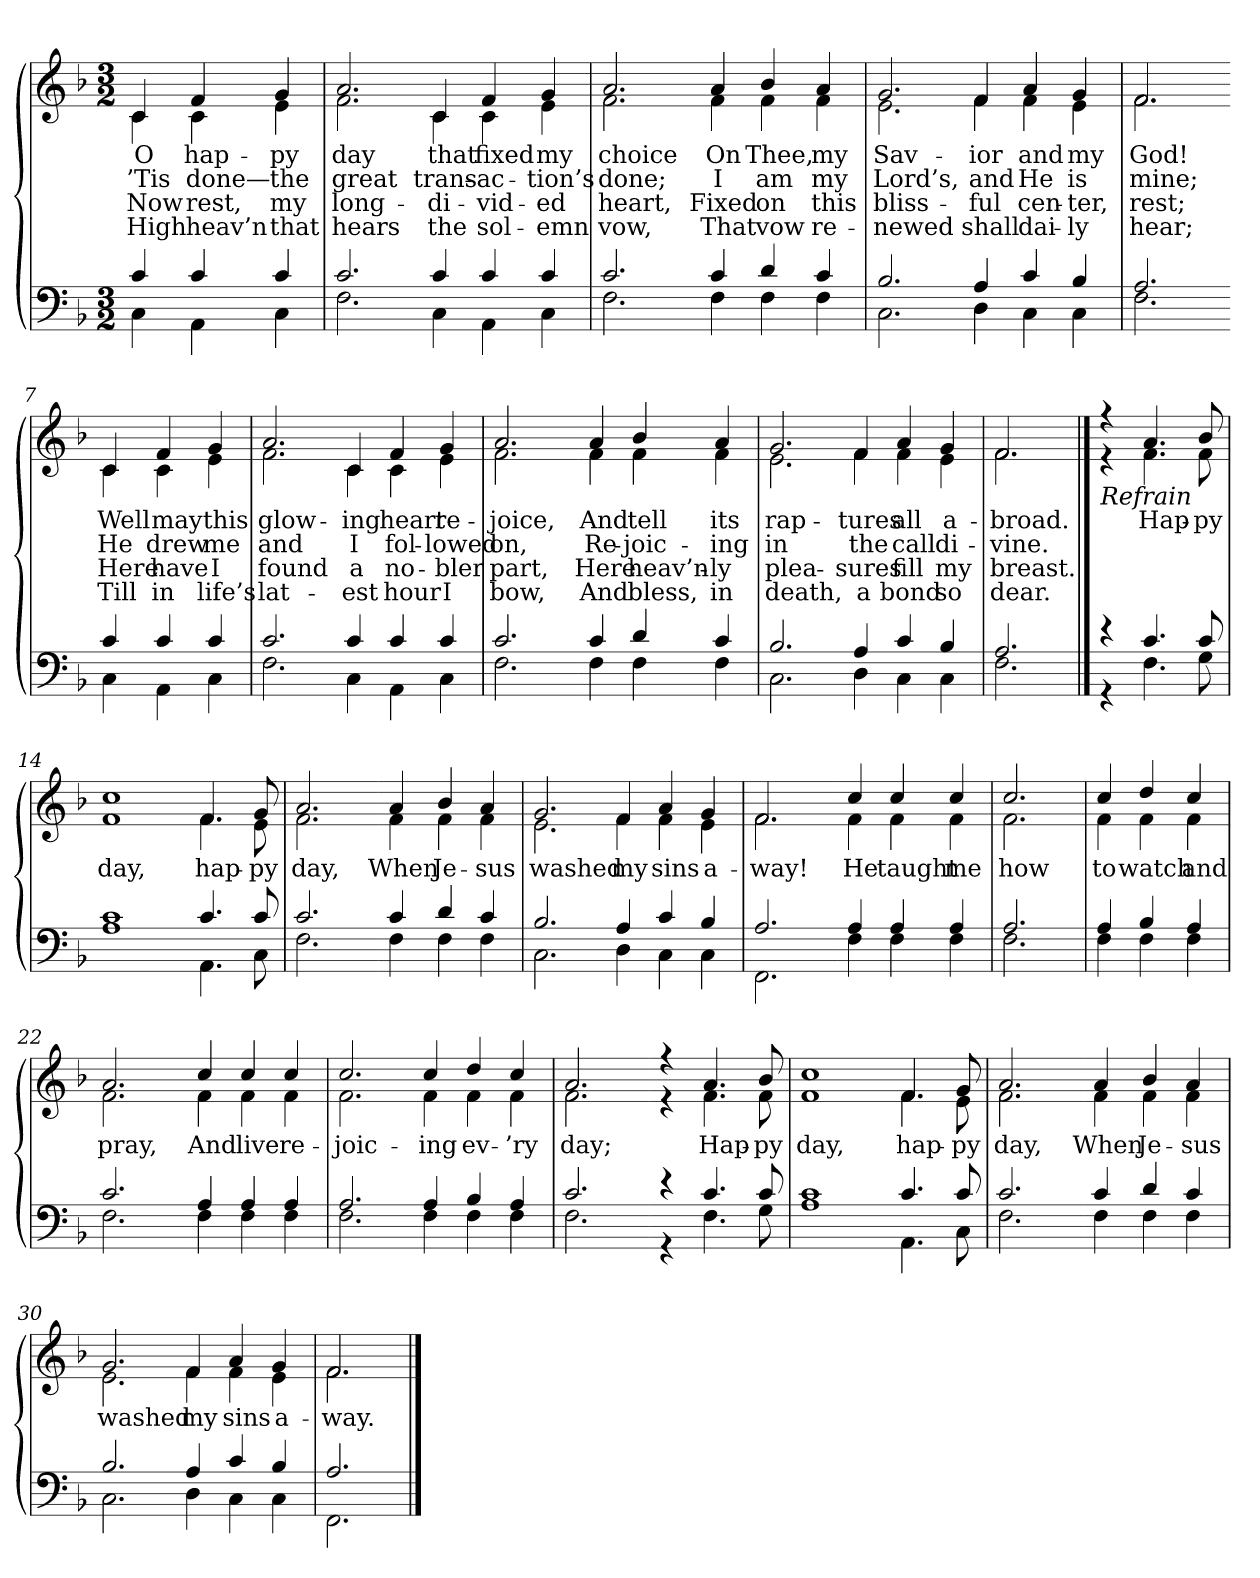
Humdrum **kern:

**kern	**kern	**text	**text	**text	**text
*part2	*part1	*part1	*part1	*part1	*part1
*staff2	*staff1	*staff1	*staff1	*staff1	*staff1
*clefF4	*clefG2	*	*	*	*
*k[b-]	*k[b-]	*	*	*	*
*M3/2	*M3/2	*	*	*	*
=1	=1	=1	=1	=1	=1
*^	*	*	*	*	*
!	!	!LO:TX:b:i:t=Verse	!	!	!	!
!	!	!	!LO:LY:b	!LO:LY:b	!LO:LY:b	!LO:LY:b
*	*	*^	*	*	*	*
4c/	4C\	4c/	4c\	O	’Tis	Now	High
!	!	!	!	!LO:LY:b	!LO:LY:b	!LO:LY:b	!LO:LY:b
4c/	4AA\	4f/	4c\	hap-	done—	rest,	heav’n
!	!	!	!	!LO:LY:b	!LO:LY:b	!LO:LY:b	!LO:LY:b
4c/	4C\	4g/	4e\	-py	the	my	that
=2	=2	=2	=2	=2	=2	=2	=2
!	!	!	!	!LO:LY:b	!LO:LY:b	!LO:LY:b	!LO:LY:b
2.c/	2.F\	2.a/	2.f\	day	great	long-	hears
!	!	!	!	!LO:LY:b	!LO:LY:b	!LO:LY:b	!LO:LY:b
4c/	4C\	4c/	4c\	that	trans-	-di-	the
!	!	!	!	!LO:LY:b	!LO:LY:b	!LO:LY:b	!LO:LY:b
4c/	4AA\	4f/	4c\	fixed	-ac-	-vid-	sol-
!	!	!	!	!LO:LY:b	!LO:LY:b	!LO:LY:b	!LO:LY:b
4c/	4C\	4g/	4e\	my	-tion’s	-ed	-emn
=3	=3	=3	=3	=3	=3	=3	=3
!	!	!	!	!LO:LY:b	!LO:LY:b	!LO:LY:b	!LO:LY:b
2.c/	2.F\	2.a/	2.f\	choice	done;	heart,	vow,
!!LO:LB:g=z	!!
=4-	=4-	=4-	=4-	=4-	=4-	=4-	=4-
!	!	!	!	!LO:LY:b	!LO:LY:b	!LO:LY:b	!LO:LY:b
4c/	4F\	4a/	4f\	On	I	Fixed	That
!	!	!	!	!LO:LY:b	!LO:LY:b	!LO:LY:b	!LO:LY:b
4d/	4F\	4b-/	4f\	Thee,	am	on	vow
!	!	!	!	!LO:LY:b	!LO:LY:b	!LO:LY:b	!LO:LY:b
4c/	4F\	4a/	4f\	my	my	this	re-
=5	=5	=5	=5	=5	=5	=5	=5
!	!	!	!	!LO:LY:b	!LO:LY:b	!LO:LY:b	!LO:LY:b
2.B-/	2.C\	2.g/	2.e\	Sav-	Lord’s,	bliss-	-newed
!	!	!	!	!LO:LY:b	!LO:LY:b	!LO:LY:b	!LO:LY:b
4A/	4D\	4f/	4f\	-ior	and	-ful	shall
!	!	!	!	!LO:LY:b	!LO:LY:b	!LO:LY:b	!LO:LY:b
4c/	4C\	4a/	4f\	and	He	cen-	dai-
!	!	!	!	!LO:LY:b	!LO:LY:b	!LO:LY:b	!LO:LY:b
4B-/	4C\	4g/	4e\	my	is	-ter,	-ly
=6	=6	=6	=6	=6	=6	=6	=6
!	!	!	!	!LO:LY:b	!LO:LY:b	!LO:LY:b	!LO:LY:b
2.A/	2.F\	2.f/	2.f\	God!	mine;	rest;	hear;
!!LO:LB:g=z	!!
=7-	=7-	=7-	=7-	=7-	=7-	=7-	=7-
!	!	!	!	!LO:LY:b	!LO:LY:b	!LO:LY:b	!LO:LY:b
4c/	4C\	4c/	4c\	Well	He	Here	Till
!	!	!	!	!LO:LY:b	!LO:LY:b	!LO:LY:b	!LO:LY:b
4c/	4AA\	4f/	4c\	may	drew	have	in
!	!	!	!	!LO:LY:b	!LO:LY:b	!LO:LY:b	!LO:LY:b
4c/	4C\	4g/	4e\	this	me	I	life’s
=8	=8	=8	=8	=8	=8	=8	=8
!	!	!	!	!LO:LY:b	!LO:LY:b	!LO:LY:b	!LO:LY:b
2.c/	2.F\	2.a/	2.f\	glow-	and	found	lat-
!	!	!	!	!LO:LY:b	!LO:LY:b	!LO:LY:b	!LO:LY:b
4c/	4C\	4c/	4c\	-ing	I	a	-est
!	!	!	!	!LO:LY:b	!LO:LY:b	!LO:LY:b	!LO:LY:b
4c/	4AA\	4f/	4c\	heart	fol-	no-	hour
!	!	!	!	!LO:LY:b	!LO:LY:b	!LO:LY:b	!LO:LY:b
4c/	4C\	4g/	4e\	re-	-lowed	-bler	I
=9	=9	=9	=9	=9	=9	=9	=9
!	!	!	!	!LO:LY:b	!LO:LY:b	!LO:LY:b	!LO:LY:b
2.c/	2.F\	2.a/	2.f\	-joice,	on,	part,	bow,
!!LO:LB:g=z	!!
=10-	=10-	=10-	=10-	=10-	=10-	=10-	=10-
!	!	!	!	!LO:LY:b	!LO:LY:b	!LO:LY:b	!LO:LY:b
4c/	4F\	4a/	4f\	And	Re-	Here	And
!	!	!	!	!LO:LY:b	!LO:LY:b	!LO:LY:b	!LO:LY:b
4d/	4F\	4b-/	4f\	tell	-joic-	heav’n-	bless,
!	!	!	!	!LO:LY:b	!LO:LY:b	!LO:LY:b	!LO:LY:b
4c/	4F\	4a/	4f\	its	-ing	-ly	in
=11	=11	=11	=11	=11	=11	=11	=11
!	!	!	!	!LO:LY:b	!LO:LY:b	!LO:LY:b	!LO:LY:b
2.B-/	2.C\	2.g/	2.e\	rap-	in	plea-	death,
!	!	!	!	!LO:LY:b	!LO:LY:b	!LO:LY:b	!LO:LY:b
4A/	4D\	4f/	4f\	-tures	the	-sures	a
!	!	!	!	!LO:LY:b	!LO:LY:b	!LO:LY:b	!LO:LY:b
4c/	4C\	4a/	4f\	all	call	fill	bond
!	!	!	!	!LO:LY:b	!LO:LY:b	!LO:LY:b	!LO:LY:b
4B-/	4C\	4g/	4e\	a-	di-	my	so
=12	=12	=12	=12	=12	=12	=12	=12
!	!	!	!	!LO:LY:b	!LO:LY:b	!LO:LY:b	!LO:LY:b
2.A/	2.F\	2.f/	2.f\	-broad.	-vine.	breast.	dear.
!!LO:LB:g=z	!!
==13	==13	==13	==13	==13	==13	==13	==13
!	!	!LO:TX:b:i:t=Refrain	!	!	!	!	!
4r	4r	4r	4r	.	.	.	.
!	!	!	!	!LO:LY:b	!	!	!
4.c/	4.F\	4.a/	4.f\	Hap-	.	.	.
!	!	!	!	!LO:LY:b	!	!	!
8c/	8G\	8b-/	8f\	-py	.	.	.
=14	=14	=14	=14	=14	=14	=14	=14
!	!	!	!	!LO:LY:b	!	!	!
1c	1A	1cc	1f	day,	.	.	.
!	!	!	!	!LO:LY:b	!	!	!
4.c/	4.AA\	4.f/	4.f\	hap-	.	.	.
!	!	!	!	!LO:LY:b	!	!	!
8c/	8C\	8g/	8e\	-py	.	.	.
=15	=15	=15	=15	=15	=15	=15	=15
!	!	!	!	!LO:LY:b	!	!	!
2.c/	2.F\	2.a/	2.f\	day,	.	.	.
!!LO:LB:g=z	!!
=16-	=16-	=16-	=16-	=16-	=16-	=16-	=16-
!	!	!	!	!LO:LY:b	!	!	!
4c/	4F\	4a/	4f\	When	.	.	.
!	!	!	!	!LO:LY:b	!	!	!
4d/	4F\	4b-/	4f\	Je-	.	.	.
!	!	!	!	!LO:LY:b	!	!	!
4c/	4F\	4a/	4f\	-sus	.	.	.
=17	=17	=17	=17	=17	=17	=17	=17
!	!	!	!	!LO:LY:b	!	!	!
2.B-/	2.C\	2.g/	2.e\	washed	.	.	.
!	!	!	!	!LO:LY:b	!	!	!
4A/	4D\	4f/	4f\	my	.	.	.
!	!	!	!	!LO:LY:b	!	!	!
4c/	4C\	4a/	4f\	sins	.	.	.
!	!	!	!	!LO:LY:b	!	!	!
4B-/	4C\	4g/	4e\	a-	.	.	.
=18	=18	=18	=18	=18	=18	=18	=18
!	!	!	!	!LO:LY:b	!	!	!
2.A/	2.FF\	2.f/	2.f\	-way!	.	.	.
!!LO:LB:g=z	!!
=19-	=19-	=19-	=19-	=19-	=19-	=19-	=19-
!	!	!	!	!LO:LY:b	!	!	!
4A/	4F\	4cc/	4f\	He	.	.	.
!	!	!	!	!LO:LY:b	!	!	!
4A/	4F\	4cc/	4f\	taught	.	.	.
!	!	!	!	!LO:LY:b	!	!	!
4A/	4F\	4cc/	4f\	me	.	.	.
=20	=20	=20	=20	=20	=20	=20	=20
!	!	!	!	!LO:LY:b	!	!	!
2.A/	2.F\	2.cc/	2.f\	how	.	.	.
=21	=21	=21	=21	=21	=21	=21	=21
!	!	!	!	!LO:LY:b	!	!	!
4A/	4F\	4cc/	4f\	to	.	.	.
!	!	!	!	!LO:LY:b	!	!	!
4B-/	4F\	4dd/	4f\	watch	.	.	.
!	!	!	!	!LO:LY:b	!	!	!
4A/	4F\	4cc/	4f\	and	.	.	.
=22	=22	=22	=22	=22	=22	=22	=22
!	!	!	!	!LO:LY:b	!	!	!
2.c/	2.F\	2.a/	2.f\	pray,	.	.	.
!!LO:LB:g=z	!!
=23-	=23-	=23-	=23-	=23-	=23-	=23-	=23-
!	!	!	!	!LO:LY:b	!	!	!
4A/	4F\	4cc/	4f\	And	.	.	.
!	!	!	!	!LO:LY:b	!	!	!
4A/	4F\	4cc/	4f\	live	.	.	.
!	!	!	!	!LO:LY:b	!	!	!
4A/	4F\	4cc/	4f\	re-	.	.	.
=24	=24	=24	=24	=24	=24	=24	=24
!	!	!	!	!LO:LY:b	!	!	!
2.A/	2.F\	2.cc/	2.f\	-joic-	.	.	.
!	!	!	!	!LO:LY:b	!	!	!
4A/	4F\	4cc/	4f\	-ing	.	.	.
!	!	!	!	!LO:LY:b	!	!	!
4B-/	4F\	4dd/	4f\	ev-	.	.	.
!	!	!	!	!LO:LY:b	!	!	!
4A/	4F\	4cc/	4f\	-’ry	.	.	.
=25	=25	=25	=25	=25	=25	=25	=25
!	!	!	!	!LO:LY:b	!	!	!
2.c/	2.F\	2.a/	2.f\	day;	.	.	.
!!LO:LB:g=z	!!
=26-	=26-	=26-	=26-	=26-	=26-	=26-	=26-
4r	4r	4r	4r	.	.	.	.
!	!	!	!	!LO:LY:b	!	!	!
4.c/	4.F\	4.a/	4.f\	Hap-	.	.	.
!	!	!	!	!LO:LY:b	!	!	!
8c/	8G\	8b-/	8f\	-py	.	.	.
=27	=27	=27	=27	=27	=27	=27	=27
!	!	!	!	!LO:LY:b	!	!	!
1c	1A	1cc	1f	day,	.	.	.
!	!	!	!	!LO:LY:b	!	!	!
4.c/	4.AA\	4.f/	4.f\	hap-	.	.	.
!	!	!	!	!LO:LY:b	!	!	!
8c/	8C\	8g/	8e\	-py	.	.	.
=28	=28	=28	=28	=28	=28	=28	=28
!	!	!	!	!LO:LY:b	!	!	!
2.c/	2.F\	2.a/	2.f\	day,	.	.	.
!!LO:LB:g=z	!!
=29-	=29-	=29-	=29-	=29-	=29-	=29-	=29-
!	!	!	!	!LO:LY:b	!	!	!
4c/	4F\	4a/	4f\	When	.	.	.
!	!	!	!	!LO:LY:b	!	!	!
4d/	4F\	4b-/	4f\	Je-	.	.	.
!	!	!	!	!LO:LY:b	!	!	!
4c/	4F\	4a/	4f\	-sus	.	.	.
=30	=30	=30	=30	=30	=30	=30	=30
!	!	!	!	!LO:LY:b	!	!	!
2.B-/	2.C\	2.g/	2.e\	washed	.	.	.
!	!	!	!	!LO:LY:b	!	!	!
4A/	4D\	4f/	4f\	my	.	.	.
!	!	!	!	!LO:LY:b	!	!	!
4c/	4C\	4a/	4f\	sins	.	.	.
!	!	!	!	!LO:LY:b	!	!	!
4B-/	4C\	4g/	4e\	a-	.	.	.
=31	=31	=31	=31	=31	=31	=31	=31
!	!	!	!	!LO:LY:b	!	!	!
2.A/	2.FF\	2.f/	2.f\	-way.	.	.	.
*v	*v	*	*	*	*	*	*
*	*v	*v	*	*	*	*
==	==	==	==	==	==
*-	*-	*-	*-	*-	*-
